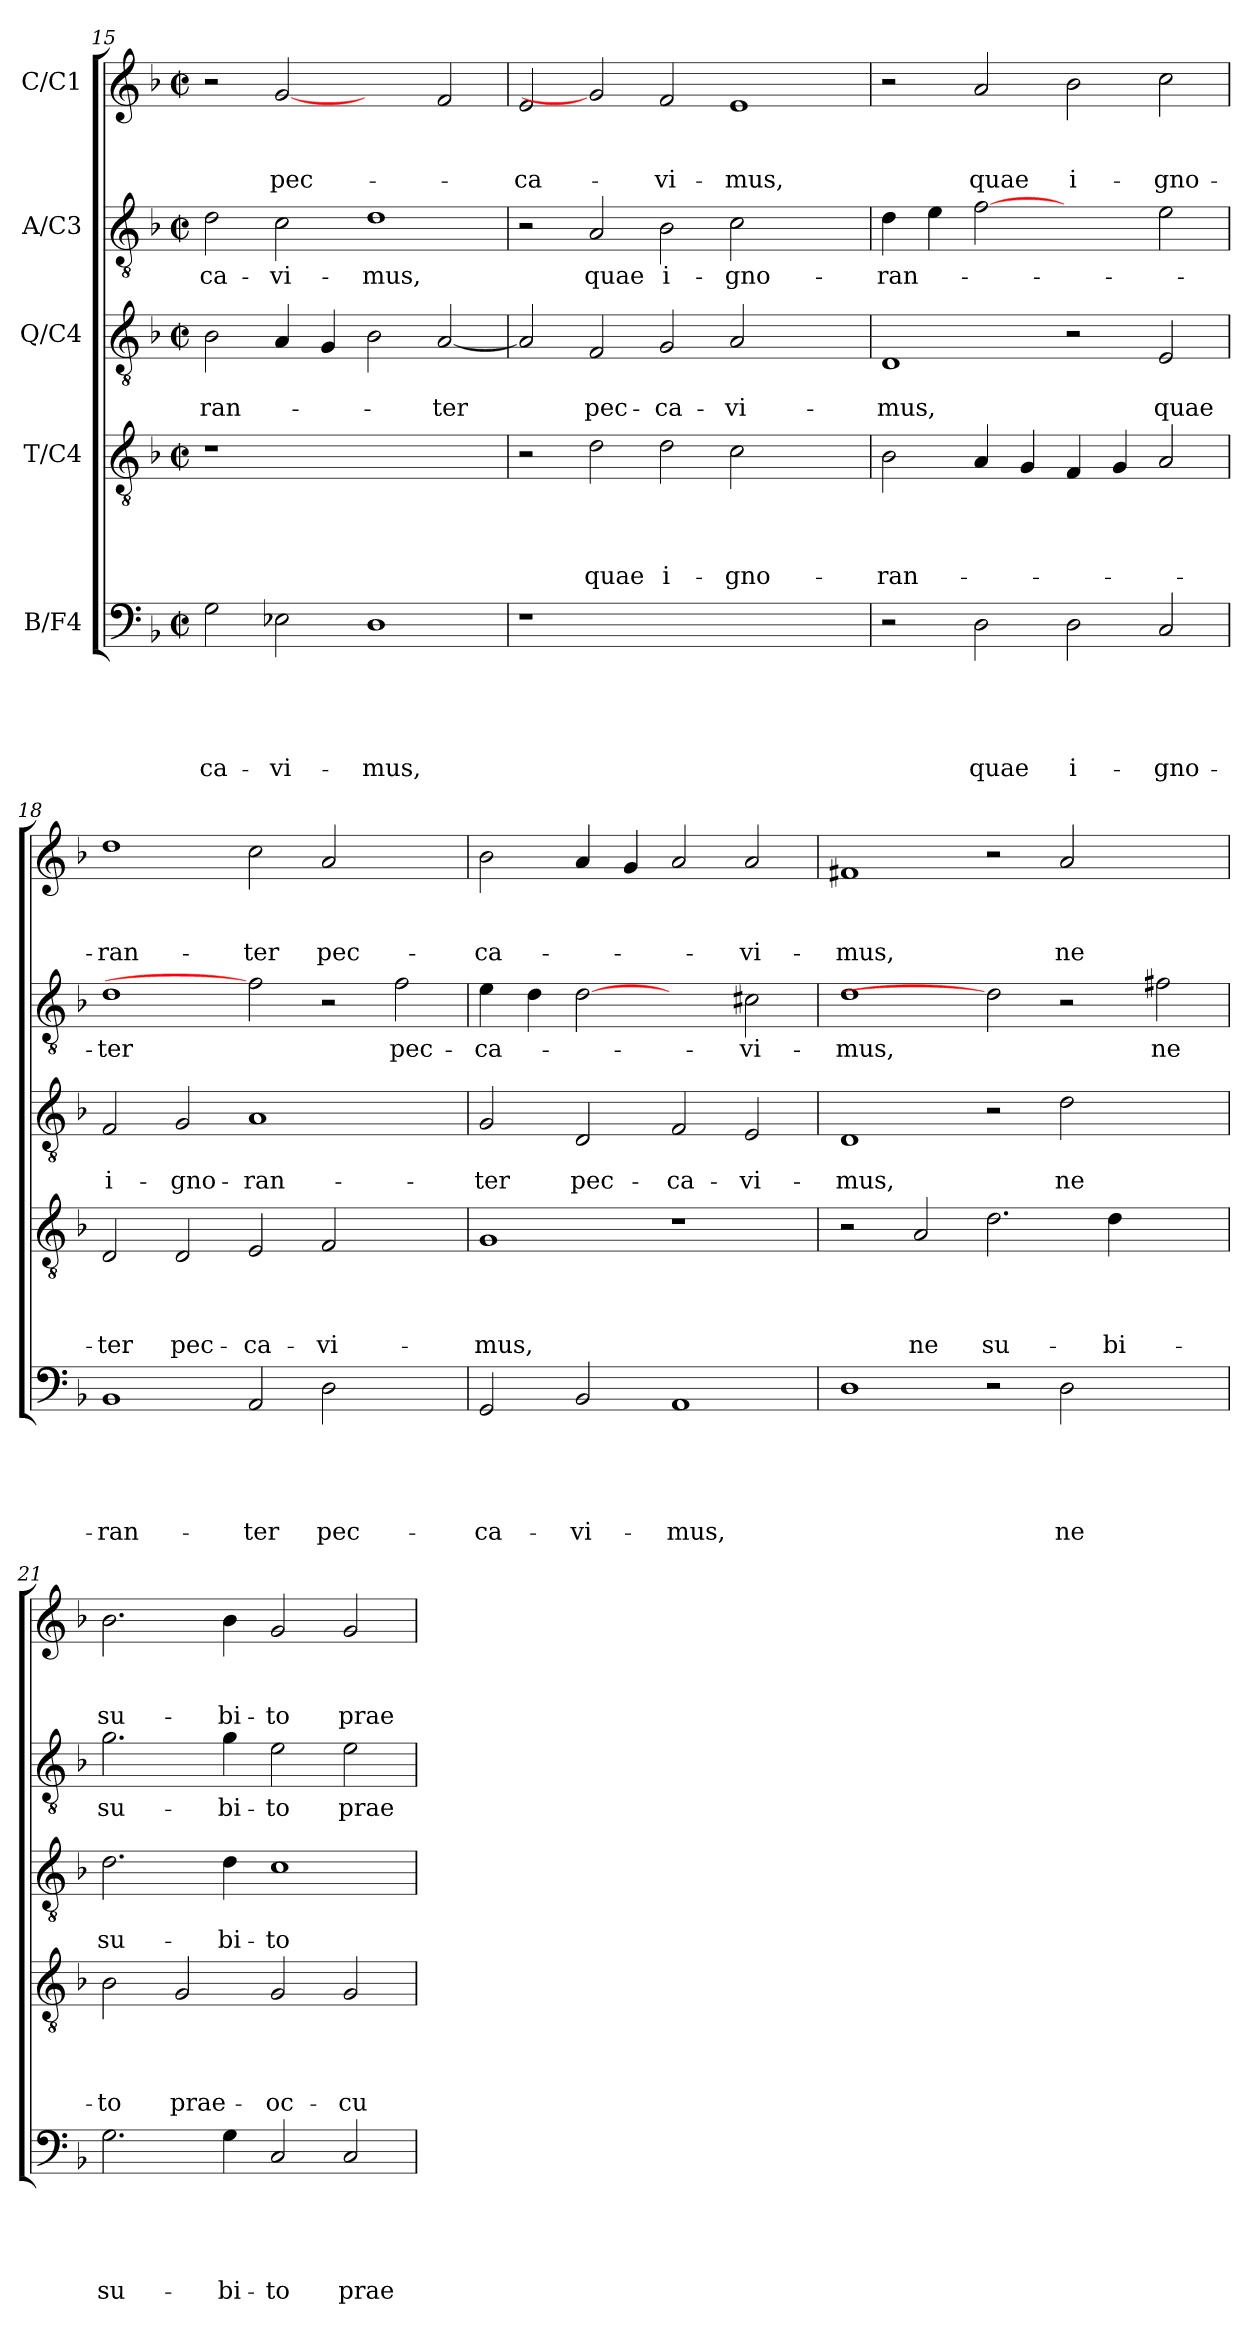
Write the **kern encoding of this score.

**kern	**text	**text	**text	**text	**text	**kern	**text	**text	**text	**text	**kern	**text	**text	**kern	**text	**kern	**text	**text	**text
*part5	*part5	*part5	*part5	*part5	*part5	*part4	*part4	*part4	*part4	*part4	*part3	*part3	*part3	*part2	*part2	*part1	*part1	*part1	*part1
*staff5	*staff5	*staff5	*staff5	*staff5	*staff5	*staff4	*staff4	*staff4	*staff4	*staff4	*staff3	*staff3	*staff3	*staff2	*staff2	*staff1	*staff1	*staff1	*staff1
*I"B/F4	*	*	*	*	*	*I"T/C4	*	*	*	*	*I"Q/C4	*	*	*I"A/C3	*	*I"C/C1	*	*	*
*clefF4	*	*	*	*	*	*clefGv2	*	*	*	*	*clefGv2	*	*	*clefGv2	*	*clefG2	*	*	*
*k[b-]	*	*	*	*	*	*k[b-]	*	*	*	*	*k[b-]	*	*	*k[b-]	*	*k[b-]	*	*	*
*F:	*	*	*	*	*	*F:	*	*	*	*	*F:	*	*	*F:	*	*F:	*	*	*
*M2/2	*	*	*	*	*	*M2/2	*	*	*	*	*M2/2	*	*	*M2/2	*	*M2/2	*	*	*
*met(c|)	*	*	*	*	*	*met(c|)	*	*	*	*	*met(c|)	*	*	*met(c|)	*	*met(c|)	*	*	*
=15	=15	=15	=15	=15	=15	=15	=15	=15	=15	=15	=15	=15	=15	=15	=15	=15	=15	=15	=15
!	!	!	!	!	!LO:LY:b	!	!	!	!	!	!	!	!LO:LY:b	!	!LO:LY:b	!	!	!	!
2G\	.	.	.	.	-ca-	1r	.	.	.	.	2B-\	.	-ran-	2d\	-ca-	2r	.	.	.
!	!	!	!	!	!LO:LY:b	!	!	!	!	!	!	!	!	!	!LO:LY:b	!	!	!	!LO:LY:b
2E-X\	.	.	.	.	-vi-	.	.	.	.	.	4A/	.	.	2c\	-vi-	[2g	.	.	pec-
.	.	.	.	.	.	.	.	.	.	.	4G/	.	.	.	.	.	.	.	.
!	!	!	!	!	!LO:LY:b	!	!	!	!	!	!	!	!	!	!LO:LY:b	!	!	!	!
1D	.	.	.	.	-mus,	1ryy	.	.	.	.	2B-\	.	.	1d	-mus,	2ryy	.	.	.
!	!	!	!	!	!	!	!	!	!	!	!	!	!LO:LY:b	!	!	!	!	!	!
.	.	.	.	.	.	.	.	.	.	.	[2A/	.	-ter	.	.	2f/	.	.	.
=16	=16	=16	=16	=16	=16	=16	=16	=16	=16	=16	=16	=16	=16	=16	=16	=16	=16	=16	=16
!	!	!	!	!	!	!	!	!	!	!	!	!	!	!	!	!	!	!	!LO:LY:b
1r	.	.	.	.	.	2r	.	.	.	.	2A/]	.	.	2r	.	2e/	.	.	-ca-
!	!	!	!	!	!	!	!	!	!	!LO:LY:b	!	!	!LO:LY:b	!	!LO:LY:b	!	!	!	!
.	.	.	.	.	.	2d\	.	.	.	quae	2F/	.	pec-	2A/	quae	2g]	.	.	.
!	!	!	!	!	!	!	!	!	!	!LO:LY:b	!	!	!LO:LY:b	!	!LO:LY:b	!	!	!	!LO:LY:b
1.ryy	.	.	.	.	.	2d\	.	.	.	i-	2G/	.	-ca-	2B-\	i-	2f/	.	.	-vi-
!	!	!	!	!	!	!	!	!	!	!LO:LY:b	!	!	!LO:LY:b	!	!LO:LY:b	!	!	!	!LO:LY:b
.	.	.	.	.	.	2c\	.	.	.	-gno-	2A/	.	-vi-	2c\	-gno-	1e	.	.	-mus,
.	.	.	.	.	.	2ryy	.	.	.	.	2ryy	.	.	2ryy	.	.	.	.	.
=17	=17	=17	=17	=17	=17	=17	=17	=17	=17	=17	=17	=17	=17	=17	=17	=17	=17	=17	=17
!	!	!	!	!	!	!	!	!	!	!LO:LY:b	!	!	!LO:LY:b	!	!LO:LY:b	!	!	!	!
2r	.	.	.	.	.	2B-\	.	.	.	-ran-	1D	.	-mus,	4d\	-ran-	2r	.	.	.
.	.	.	.	.	.	.	.	.	.	.	.	.	.	4e\	.	.	.	.	.
!	!	!	!	!	!LO:LY:b	!	!	!	!	!	!	!	!	!	!	!	!	!	!LO:LY:b
2D\	.	.	.	.	quae	4A/	.	.	.	.	.	.	.	[2f	.	2a/	.	.	quae
.	.	.	.	.	.	4G/	.	.	.	.	.	.	.	.	.	.	.	.	.
!	!	!	!	!	!LO:LY:b	!	!	!	!	!	!	!	!	!	!	!	!	!	!LO:LY:b
2D\	.	.	.	.	i-	4F/	.	.	.	.	2r	.	.	2ryy	.	2b-\	.	.	i-
.	.	.	.	.	.	4G/	.	.	.	.	.	.	.	.	.	.	.	.	.
!	!	!	!	!	!LO:LY:b	!	!	!	!	!	!	!	!LO:LY:b	!	!	!	!	!	!LO:LY:b
2C/	.	.	.	.	-gno-	2A/	.	.	.	.	2E/	.	quae	2e\	.	2cc\	.	.	-gno-
=18	=18	=18	=18	=18	=18	=18	=18	=18	=18	=18	=18	=18	=18	=18	=18	=18	=18	=18	=18
!	!	!	!	!	!LO:LY:b	!	!	!	!	!LO:LY:b	!	!	!LO:LY:b	!	!LO:LY:b	!	!	!	!LO:LY:b
1BB-	.	.	.	.	-ran-	2D/	.	.	.	-ter	2F/	.	i-	1d	-ter	1dd	.	.	-ran-
!	!	!	!	!	!	!	!	!	!	!LO:LY:b	!	!	!LO:LY:b	!	!	!	!	!	!
.	.	.	.	.	.	2D/	.	.	.	pec-	2G/	.	-gno-	.	.	.	.	.	.
!	!	!	!	!	!LO:LY:b	!	!	!	!	!LO:LY:b	!	!	!LO:LY:b	!	!	!	!	!	!LO:LY:b
2AA/	.	.	.	.	-ter	2E/	.	.	.	-ca-	1A	.	-ran-	2f]	.	2cc\	.	.	-ter
!	!	!	!	!	!LO:LY:b	!	!	!	!	!LO:LY:b	!	!	!	!	!	!	!	!	!LO:LY:b
2D\	.	.	.	.	pec-	2F/	.	.	.	-vi-	.	.	.	2r	.	2a/	.	.	pec-
!	!	!	!	!	!	!	!	!	!	!	!	!	!	!	!LO:LY:b	!	!	!	!
2ryy	.	.	.	.	.	2ryy	.	.	.	.	2ryy	.	.	2f\	pec-	2ryy	.	.	.
!!LO:LB:g=z
=19	=19	=19	=19	=19	=19	=19	=19	=19	=19	=19	=19	=19	=19	=19	=19	=19	=19	=19	=19
!	!	!	!	!	!LO:LY:b	!	!	!	!	!LO:LY:b	!	!	!LO:LY:b	!	!LO:LY:b	!	!	!	!LO:LY:b
2GG/	.	.	.	.	-ca-	1G	.	.	.	-mus,	2G/	.	-ter	4e\	-ca-	2b-\	.	.	-ca-
.	.	.	.	.	.	.	.	.	.	.	.	.	.	4d\	.	.	.	.	.
!	!	!	!	!	!LO:LY:b	!	!	!	!	!	!	!	!LO:LY:b	!	!	!	!	!	!
2BB-/	.	.	.	.	-vi-	.	.	.	.	.	2D/	.	pec-	[2d	.	4a/	.	.	.
.	.	.	.	.	.	.	.	.	.	.	.	.	.	.	.	4g/	.	.	.
!	!	!	!	!	!LO:LY:b	!	!	!	!	!	!	!	!LO:LY:b	!	!	!	!	!	!
1AA	.	.	.	.	-mus,	1r	.	.	.	.	2F/	.	-ca-	2ryy	.	2a/	.	.	.
!	!	!	!	!	!	!	!	!	!	!	!	!	!LO:LY:b	!	!LO:LY:b	!	!	!	!LO:LY:b
.	.	.	.	.	.	.	.	.	.	.	2E/	.	-vi-	2c#\	-vi-	2a/	.	.	-vi-
=20	=20	=20	=20	=20	=20	=20	=20	=20	=20	=20	=20	=20	=20	=20	=20	=20	=20	=20	=20
!	!	!	!	!	!	!	!	!	!	!	!	!	!LO:LY:b	!	!LO:LY:b	!	!	!	!LO:LY:b
1D	.	.	.	.	.	2r	.	.	.	.	1D	.	-mus,	1d	-mus,	1f#X	.	.	-mus,
!	!	!	!	!	!	!	!	!	!	!LO:LY:b	!	!	!	!	!	!	!	!	!
.	.	.	.	.	.	2A/	.	.	.	ne	.	.	.	.	.	.	.	.	.
!	!	!	!	!	!	!	!	!	!	!LO:LY:b	!	!	!	!	!	!	!	!	!
2r	.	.	.	.	.	2.d\	.	.	.	su-	2r	.	.	2d]	.	2r	.	.	.
!	!	!	!	!	!LO:LY:b	!	!	!	!	!	!	!	!LO:LY:b	!	!	!	!	!	!LO:LY:b
2D\	.	.	.	.	ne	.	.	.	.	.	2d\	.	ne	2r	.	2a/	.	.	ne
!	!	!	!	!	!	!	!	!	!	!LO:LY:b	!	!	!	!	!	!	!	!	!
.	.	.	.	.	.	4d\	.	.	.	-bi-	.	.	.	.	.	.	.	.	.
!	!	!	!	!	!	!	!	!	!	!	!	!	!	!	!LO:LY:b	!	!	!	!
2ryy	.	.	.	.	.	2ryy	.	.	.	.	2ryy	.	.	2f#X\	ne	2ryy	.	.	.
=21	=21	=21	=21	=21	=21	=21	=21	=21	=21	=21	=21	=21	=21	=21	=21	=21	=21	=21	=21
!	!	!	!	!	!LO:LY:b	!	!	!	!	!LO:LY:b	!	!	!LO:LY:b	!	!LO:LY:b	!	!	!	!LO:LY:b
2.G\	.	.	.	.	su-	2B-\	.	.	.	-to	2.d\	.	su-	2.g\	su-	2.b-\	.	.	su-
!	!	!	!	!	!	!	!	!	!	!LO:LY:b	!	!	!	!	!	!	!	!	!
.	.	.	.	.	.	2G/	.	.	.	prae-	.	.	.	.	.	.	.	.	.
!	!	!	!	!	!LO:LY:b	!	!	!	!	!	!	!	!LO:LY:b	!	!LO:LY:b	!	!	!	!LO:LY:b
4G\	.	.	.	.	-bi-	.	.	.	.	.	4d\	.	-bi-	4g\	-bi-	4b-\	.	.	-bi-
!	!	!	!	!	!LO:LY:b	!	!	!	!	!LO:LY:b	!	!	!LO:LY:b	!	!LO:LY:b	!	!	!	!LO:LY:b
2C/	.	.	.	.	-to	2G/	.	.	.	-oc-	1c	.	-to	2e\	-to	2g/	.	.	-to
!	!	!	!	!	!LO:LY:b	!	!	!	!	!LO:LY:b	!	!	!	!	!LO:LY:b	!	!	!	!LO:LY:b
2C/	.	.	.	.	prae-	2G/	.	.	.	-cu-	.	.	.	2e\	prae-	2g/	.	.	prae-
=	=	=	=	=	=	=	=	=	=	=	=	=	=	=	=	=	=	=	=
*-	*-	*-	*-	*-	*-	*-	*-	*-	*-	*-	*-	*-	*-	*-	*-	*-	*-	*-	*-
